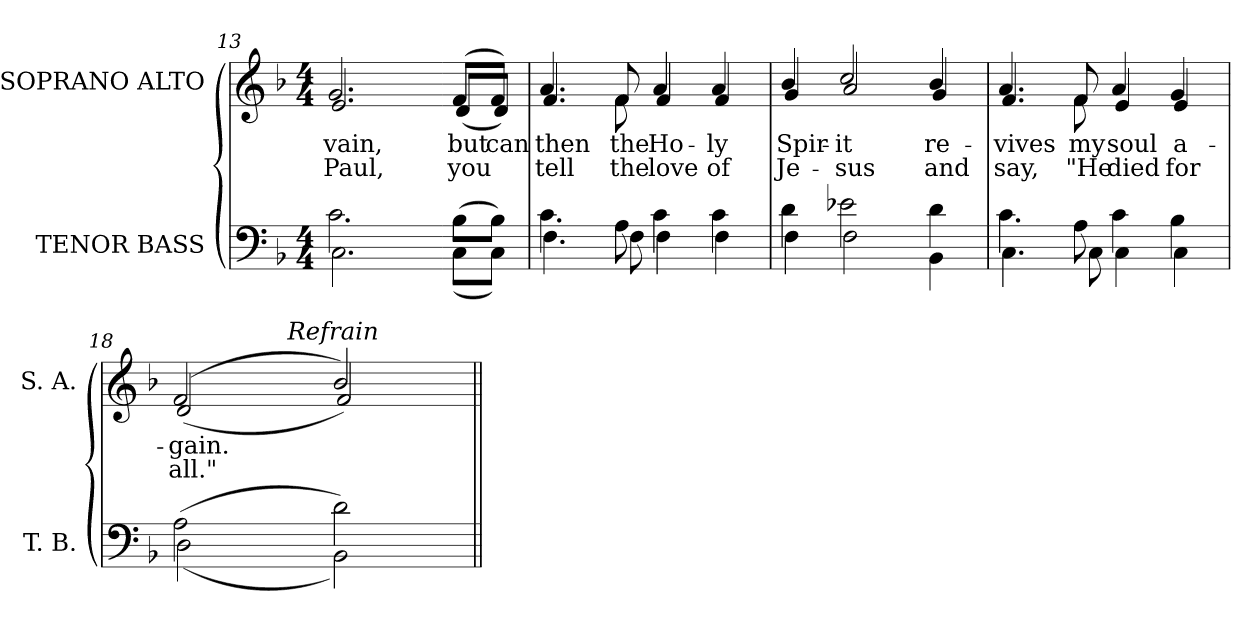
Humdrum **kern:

**kern	**kern	**text	**text
*part2	*part1	*part1	*part1
*staff2	*staff1	*staff1	*staff1
*I"TENOR BASS	*I"SOPRANO ALTO	*	*
*I'T. B.	*I'S. A.	*	*
*clefF4	*clefG2	*	*
*k[b-]	*k[b-]	*	*
*F:	*F:	*	*
*M4/4	*M4/4	*	*
=13	=13	=13	=13
*^	*	*	*
!	!	!	!LO:LY:b:color=#000000	!LO:LY:b:color=#000000
*	*	*^	*	*
2.ci\	2.Ci\	2.gi/	2.ei/	vain,	Paul,
=14-	=14-	=14-	=14-	=14-	=14-
!	!	!	!	!LO:LY:b:color=#000000	!LO:LY:b:color=#000000
(8B-i\L	(8Ci\L	(8fi/L	(8di/L	but	you
!	!	!	!	!LO:LY:b:color=#000000	!
8B-i\J)	8Ci\J)	8fi/J)	8di/J)	can	.
!!LO:LB:g=z	!!
=15	=15	=15	=15	=15	=15
!	!	!	!	!LO:LY:b:color=#000000	!LO:LY:b:color=#000000
4.ci\	4.Fi\	4.ai/	4.fi/	then	tell
!	!	!	!	!LO:LY:b:color=#000000	!LO:LY:b:color=#000000
8Ai\	8Fi\	8fi/	8fi\	the	the
!	!	!	!	!LO:LY:b:color=#000000	!LO:LY:b:color=#000000
4ci\	4Fi\	4ai/	4fi/	Ho-	love
!	!	!	!	!LO:LY:b:color=#000000	!LO:LY:b:color=#000000
4ci\	4Fi\	4ai/	4fi/	-ly	of
=16	=16	=16	=16	=16	=16
!	!	!	!	!LO:LY:b:color=#000000	!LO:LY:b:color=#000000
4di\	4Fi\	4b-i/	4gi/	Spir-	Je-
!	!	!	!	!LO:LY:b:color=#000000	!LO:LY:b:color=#000000
2e-Xi\	2Fi\	2cci/	2ai/	-it	-sus
!	!	!	!	!LO:LY:b:color=#000000	!LO:LY:b:color=#000000
4di\	4BB-i\	4b-i/	4gi/	re-	and
=17	=17	=17	=17	=17	=17
!	!	!	!	!LO:LY:b:color=#000000	!LO:LY:b:color=#000000
4.ci\	4.Ci\	4.ai/	4.fi/	-vives	say,
!	!	!	!	!LO:LY:b:color=#000000	!LO:LY:b:color=#000000
8Ai\	8Ci\	8fi/	8fi\	my	"He
!	!	!	!	!LO:LY:b:color=#000000	!LO:LY:b:color=#000000
4ci\	4Ci\	4ai/	4ei/	soul	died
!	!	!	!	!LO:LY:b:color=#000000	!LO:LY:b:color=#000000
4B-i\	4Ci\	4gi/	4ei/	a-	for
*	*	*v	*v	*	*
=18	=18	=18	=18	=18
*	*	*^	*	*
!	!	!	!	!LO:LY:b:color=#000000	!LO:LY:b:color=#000000
*	*	*	*^	*	*
(2Ai\	(2Di\	(2fi/	(2di/	4ryy	-gain.	all."
.	.	.	.	16ryy	.	.
.	.	.	.	32ryy	.	.
.	.	.	.	256ryy	.	.
.	.	.	.	1024ryy	.	.
!	!	!	!	!LO:TX:a:i:t=Refrain	!	!
.	.	.	.	2ryy	.	.
2di\)	2BB-i\)	2b-i/)	2fi/)	.	.	.
.	.	.	.	8ryy	.	.
.	.	.	.	64ryy	.	.
.	.	.	.	128ryy	.	.
.	.	.	.	512.ryy	.	.
*v	*v	*	*	*	*	*
*	*v	*v	*v	*	*
=||	=||	=||	=||
*-	*-	*-	*-
